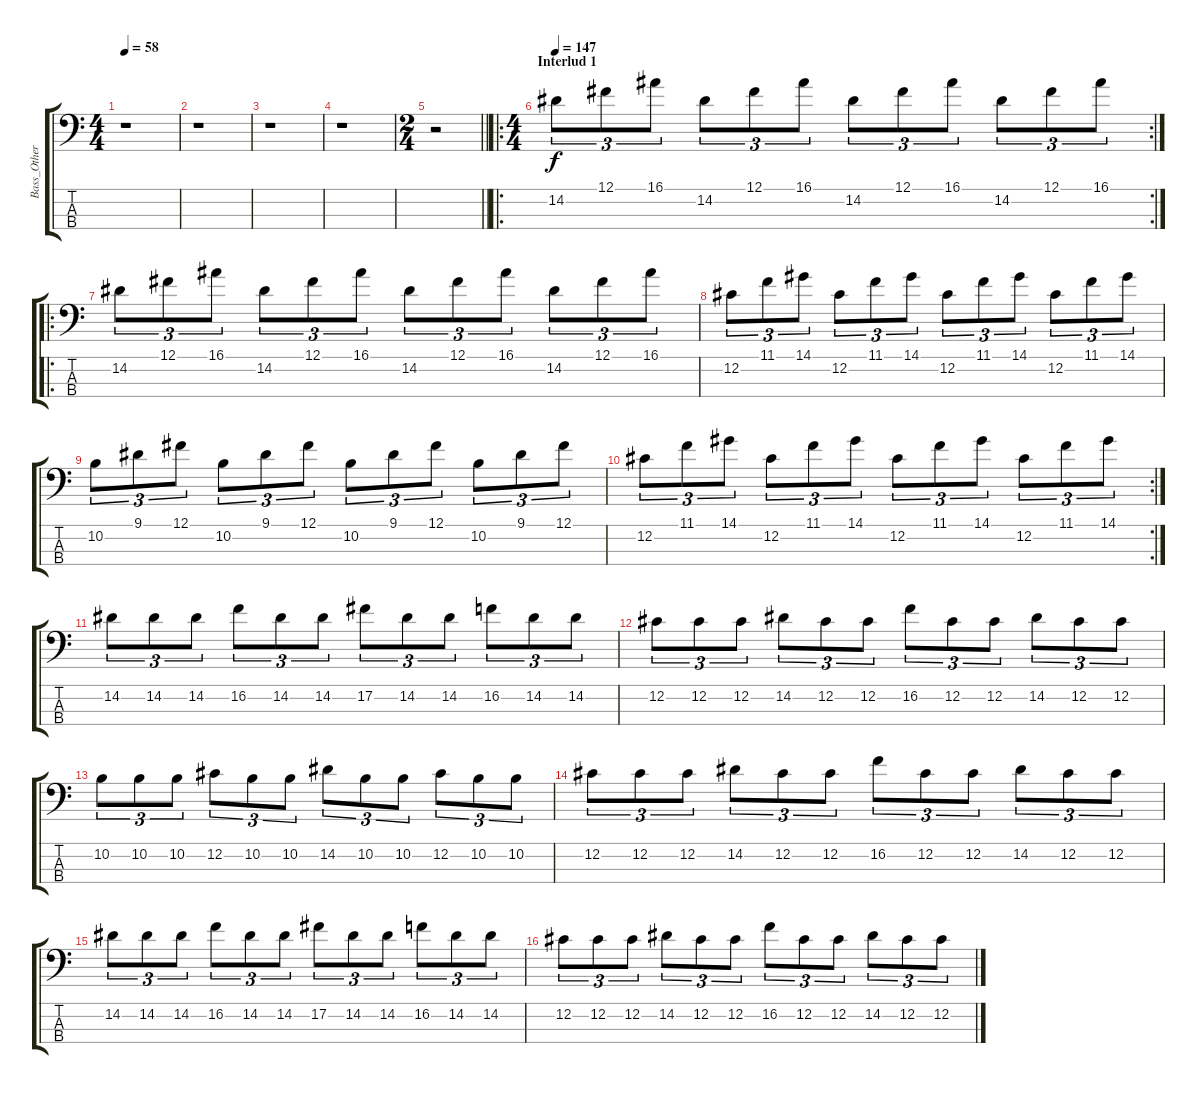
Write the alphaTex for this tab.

\track ("Bass_Others" "Bass_Other") {instrument electricbassfinger}
\staff {score tabs}
\tuning (Gb2 Db2 Ab1 Eb1) {hide}
\ts (4 4)
\tempo 58
\clef f4
\ks c
r.1{dy f} |
r.1 |
r.1 |
r.1 |
\ts (2 4)
\barLineRight lightlight
r.2 |
\ro
\rc 2
\ts (4 4)
\section ("" "Interlud 1")
\tempo 147
14.2.8{tu (3 2)} 12.1.8{tu (3 2)} 16.1.8{tu (3 2)} 14.2.8{tu (3 2)} 12.1.8{tu (3 2)} 16.1.8{tu (3 2)} 14.2.8{tu (3 2)} 12.1.8{tu (3 2)} 16.1.8{tu (3 2)} 14.2.8{tu (3 2)} 12.1.8{tu (3 2)} 16.1.8{tu (3 2)} |
\ro
14.2.8{tu (3 2)} 12.1.8{tu (3 2)} 16.1.8{tu (3 2)} 14.2.8{tu (3 2)} 12.1.8{tu (3 2)} 16.1.8{tu (3 2)} 14.2.8{tu (3 2)} 12.1.8{tu (3 2)} 16.1.8{tu (3 2)} 14.2.8{tu (3 2)} 12.1.8{tu (3 2)} 16.1.8{tu (3 2)} |
12.2.8{tu (3 2)} 11.1.8{tu (3 2)} 14.1.8{tu (3 2)} 12.2.8{tu (3 2)} 11.1.8{tu (3 2)} 14.1.8{tu (3 2)} 12.2.8{tu (3 2)} 11.1.8{tu (3 2)} 14.1.8{tu (3 2)} 12.2.8{tu (3 2)} 11.1.8{tu (3 2)} 14.1.8{tu (3 2)} |
10.2.8{tu (3 2)} 9.1.8{tu (3 2)} 12.1.8{tu (3 2)} 10.2.8{tu (3 2)} 9.1.8{tu (3 2)} 12.1.8{tu (3 2)} 10.2.8{tu (3 2)} 9.1.8{tu (3 2)} 12.1.8{tu (3 2)} 10.2.8{tu (3 2)} 9.1.8{tu (3 2)} 12.1.8{tu (3 2)} |
\rc 2
12.2.8{tu (3 2)} 11.1.8{tu (3 2)} 14.1.8{tu (3 2)} 12.2.8{tu (3 2)} 11.1.8{tu (3 2)} 14.1.8{tu (3 2)} 12.2.8{tu (3 2)} 11.1.8{tu (3 2)} 14.1.8{tu (3 2)} 12.2.8{tu (3 2)} 11.1.8{tu (3 2)} 14.1.8{tu (3 2)} |
14.2.8{tu (3 2)} 14.2.8{tu (3 2)} 14.2.8{tu (3 2)} 16.2.8{tu (3 2)} 14.2.8{tu (3 2)} 14.2.8{tu (3 2)} 17.2.8{tu (3 2)} 14.2.8{tu (3 2)} 14.2.8{tu (3 2)} 16.2.8{tu (3 2)} 14.2.8{tu (3 2)} 14.2.8{tu (3 2)} |
12.2.8{tu (3 2)} 12.2.8{tu (3 2)} 12.2.8{tu (3 2)} 14.2.8{tu (3 2)} 12.2.8{tu (3 2)} 12.2.8{tu (3 2)} 16.2.8{tu (3 2)} 12.2.8{tu (3 2)} 12.2.8{tu (3 2)} 14.2.8{tu (3 2)} 12.2.8{tu (3 2)} 12.2.8{tu (3 2)} |
10.2.8{tu (3 2)} 10.2.8{tu (3 2)} 10.2.8{tu (3 2)} 12.2.8{tu (3 2)} 10.2.8{tu (3 2)} 10.2.8{tu (3 2)} 14.2.8{tu (3 2)} 10.2.8{tu (3 2)} 10.2.8{tu (3 2)} 12.2.8{tu (3 2)} 10.2.8{tu (3 2)} 10.2.8{tu (3 2)} |
12.2.8{tu (3 2)} 12.2.8{tu (3 2)} 12.2.8{tu (3 2)} 14.2.8{tu (3 2)} 12.2.8{tu (3 2)} 12.2.8{tu (3 2)} 16.2.8{tu (3 2)} 12.2.8{tu (3 2)} 12.2.8{tu (3 2)} 14.2.8{tu (3 2)} 12.2.8{tu (3 2)} 12.2.8{tu (3 2)} |
14.2.8{tu (3 2)} 14.2.8{tu (3 2)} 14.2.8{tu (3 2)} 16.2.8{tu (3 2)} 14.2.8{tu (3 2)} 14.2.8{tu (3 2)} 17.2.8{tu (3 2)} 14.2.8{tu (3 2)} 14.2.8{tu (3 2)} 16.2.8{tu (3 2)} 14.2.8{tu (3 2)} 14.2.8{tu (3 2)} |
12.2.8{tu (3 2)} 12.2.8{tu (3 2)} 12.2.8{tu (3 2)} 14.2.8{tu (3 2)} 12.2.8{tu (3 2)} 12.2.8{tu (3 2)} 16.2.8{tu (3 2)} 12.2.8{tu (3 2)} 12.2.8{tu (3 2)} 14.2.8{tu (3 2)} 12.2.8{tu (3 2)} 12.2.8{tu (3 2)}
